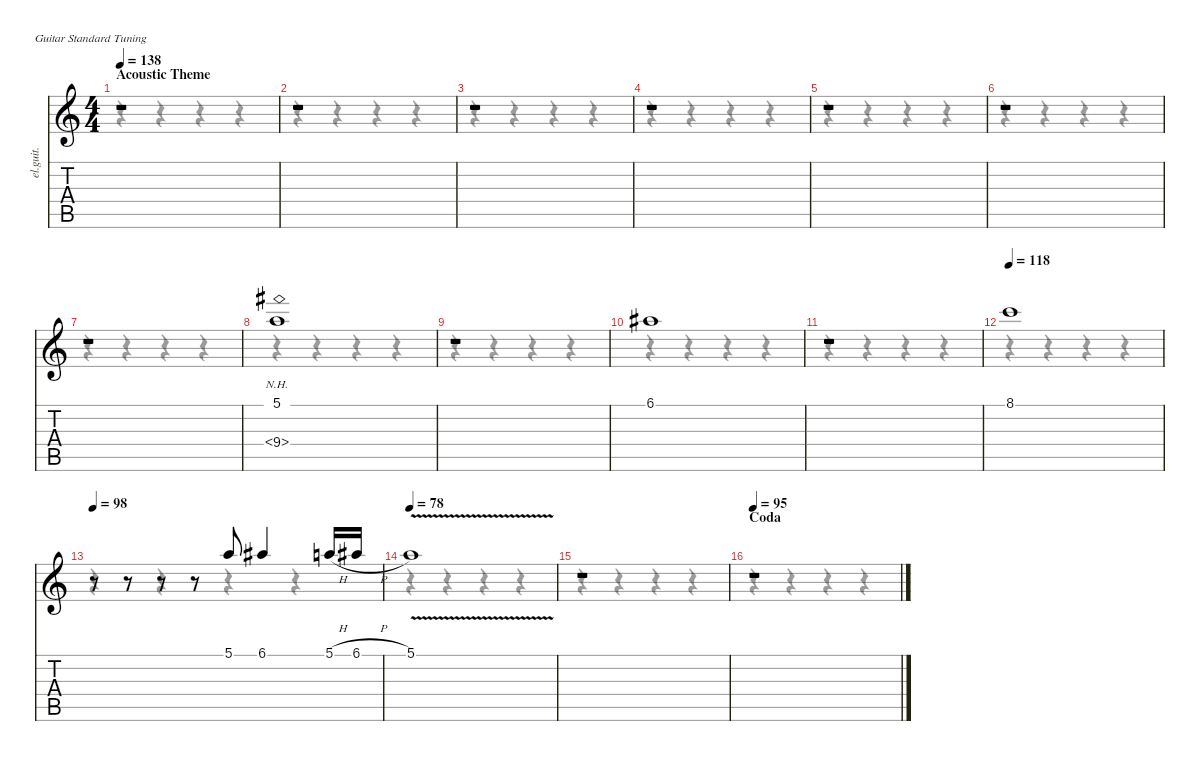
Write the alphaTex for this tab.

\defaultSystemsLayout 4
\hideDynamics
\bracketExtendMode nobrackets
\track ("James Hetfield Harmony" "el.guit.") {instrument electricguitarclean}
\staff {score tabs}
\tuning (E4 B3 G3 D3 A2 E2)
\voice
\ts (4 4)
\section ("" "Acoustic Theme")
\tempo 138
\clef g2
\ks c
r.1{dy mp} |
r.1 |
r.1 |
r.1 |
r.1 |
r.1 |
r.1 |
(5.1 9.4{nh}).1 |
r.1 |
6.1{acc #}.1 |
r.1 |
\tempo 118
8.1.1 |
\tempo 98
r.8 r.8 r.8 r.8 5.1.8{dy ff} 6.1{acc #}.4 5.1{h}.16 6.1{h acc #}.16 |
\tempo 78
5.1{v}.1 |
r.1 |
\section ("" "Coda")
\tempo 95
r.1
\voice
\clef g2
\ottava regular
\simile none
\ks c
r.4{dy mf} r.4 r.4 r.4 |
r.4 r.4 r.4 r.4 |
r.4 r.4 r.4 r.4 |
r.4 r.4 r.4 r.4 |
r.4 r.4 r.4 r.4 |
r.4 r.4 r.4 r.4 |
r.4 r.4 r.4 r.4 |
r.4 r.4 r.4 r.4 |
r.4 r.4 r.4 r.4 |
r.4 r.4 r.4 r.4 |
r.4 r.4 r.4 r.4 |
r.4 r.4 r.4 r.4 |
r.4 r.4 r.4 r.4 |
r.4 r.4 r.4 r.4 |
r.4 r.4 r.4 r.4 |
r.4 r.4 r.4 r.4
